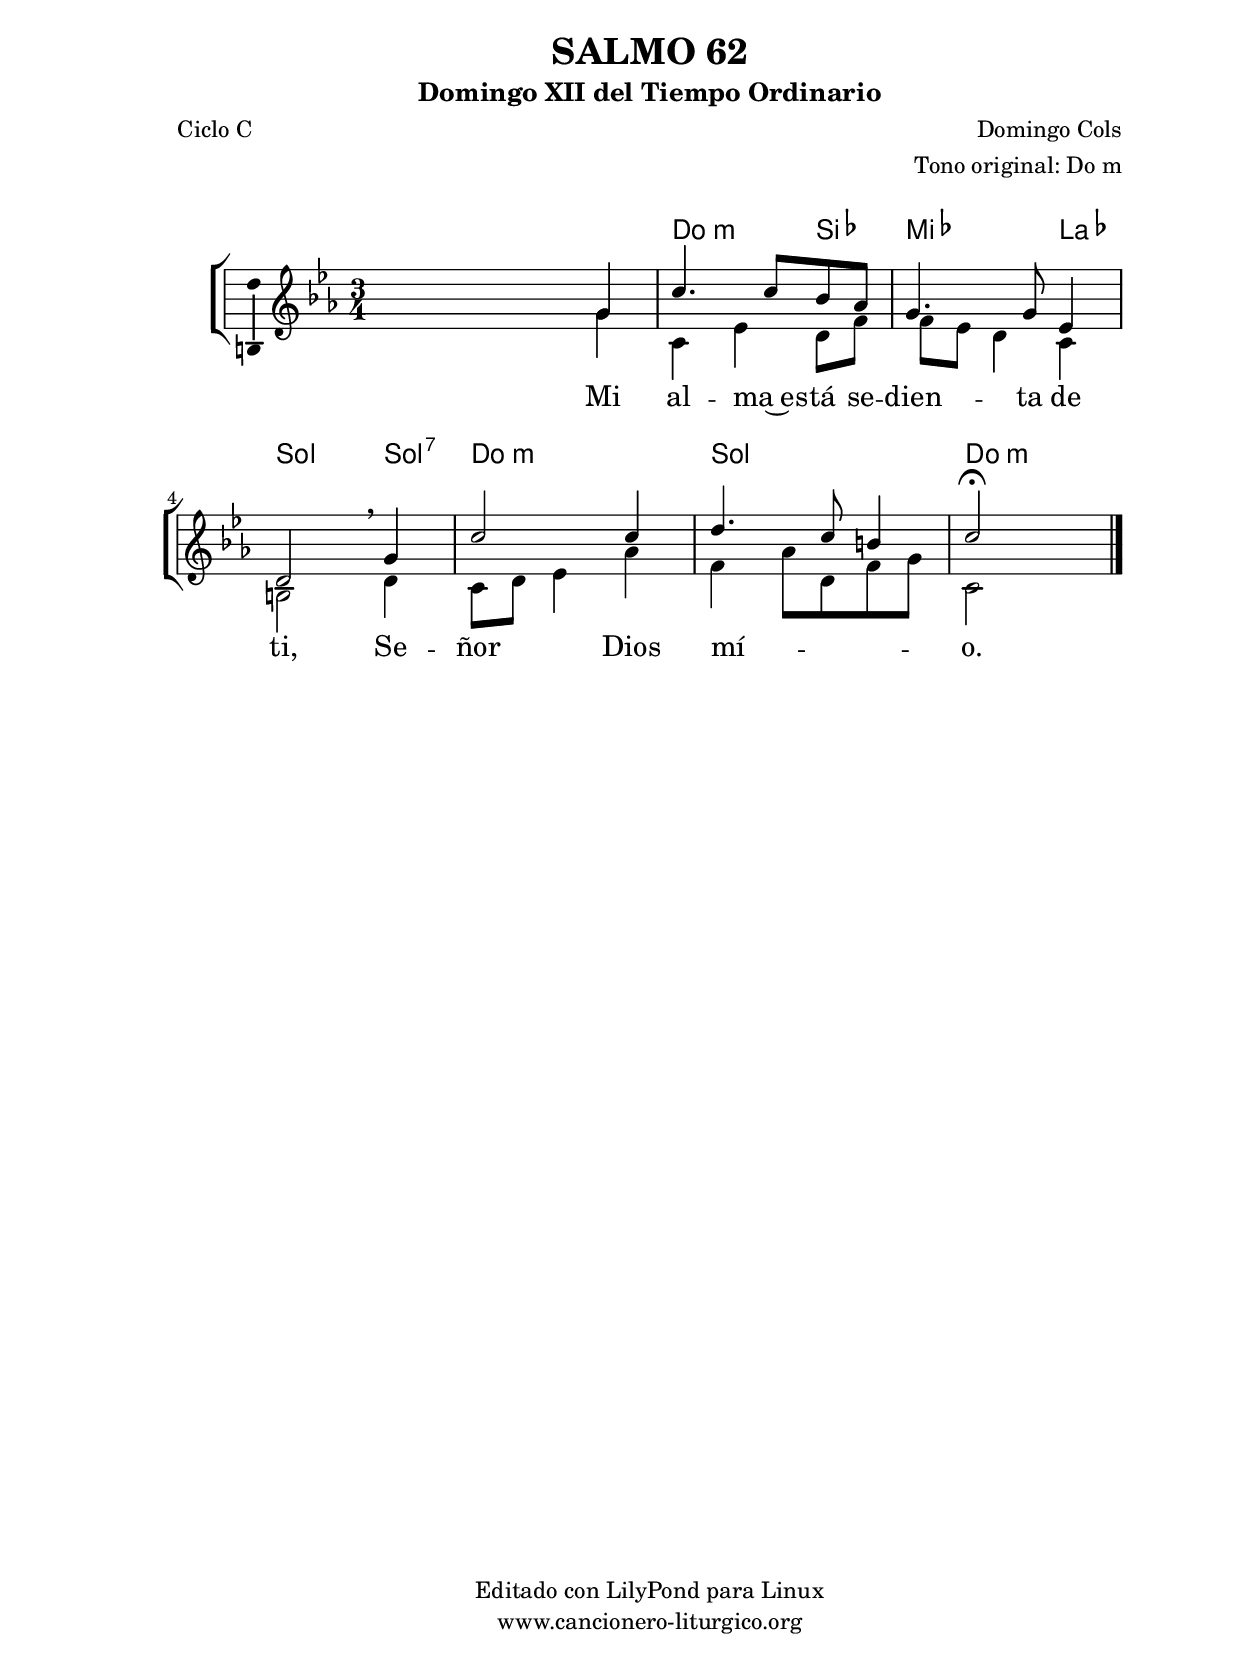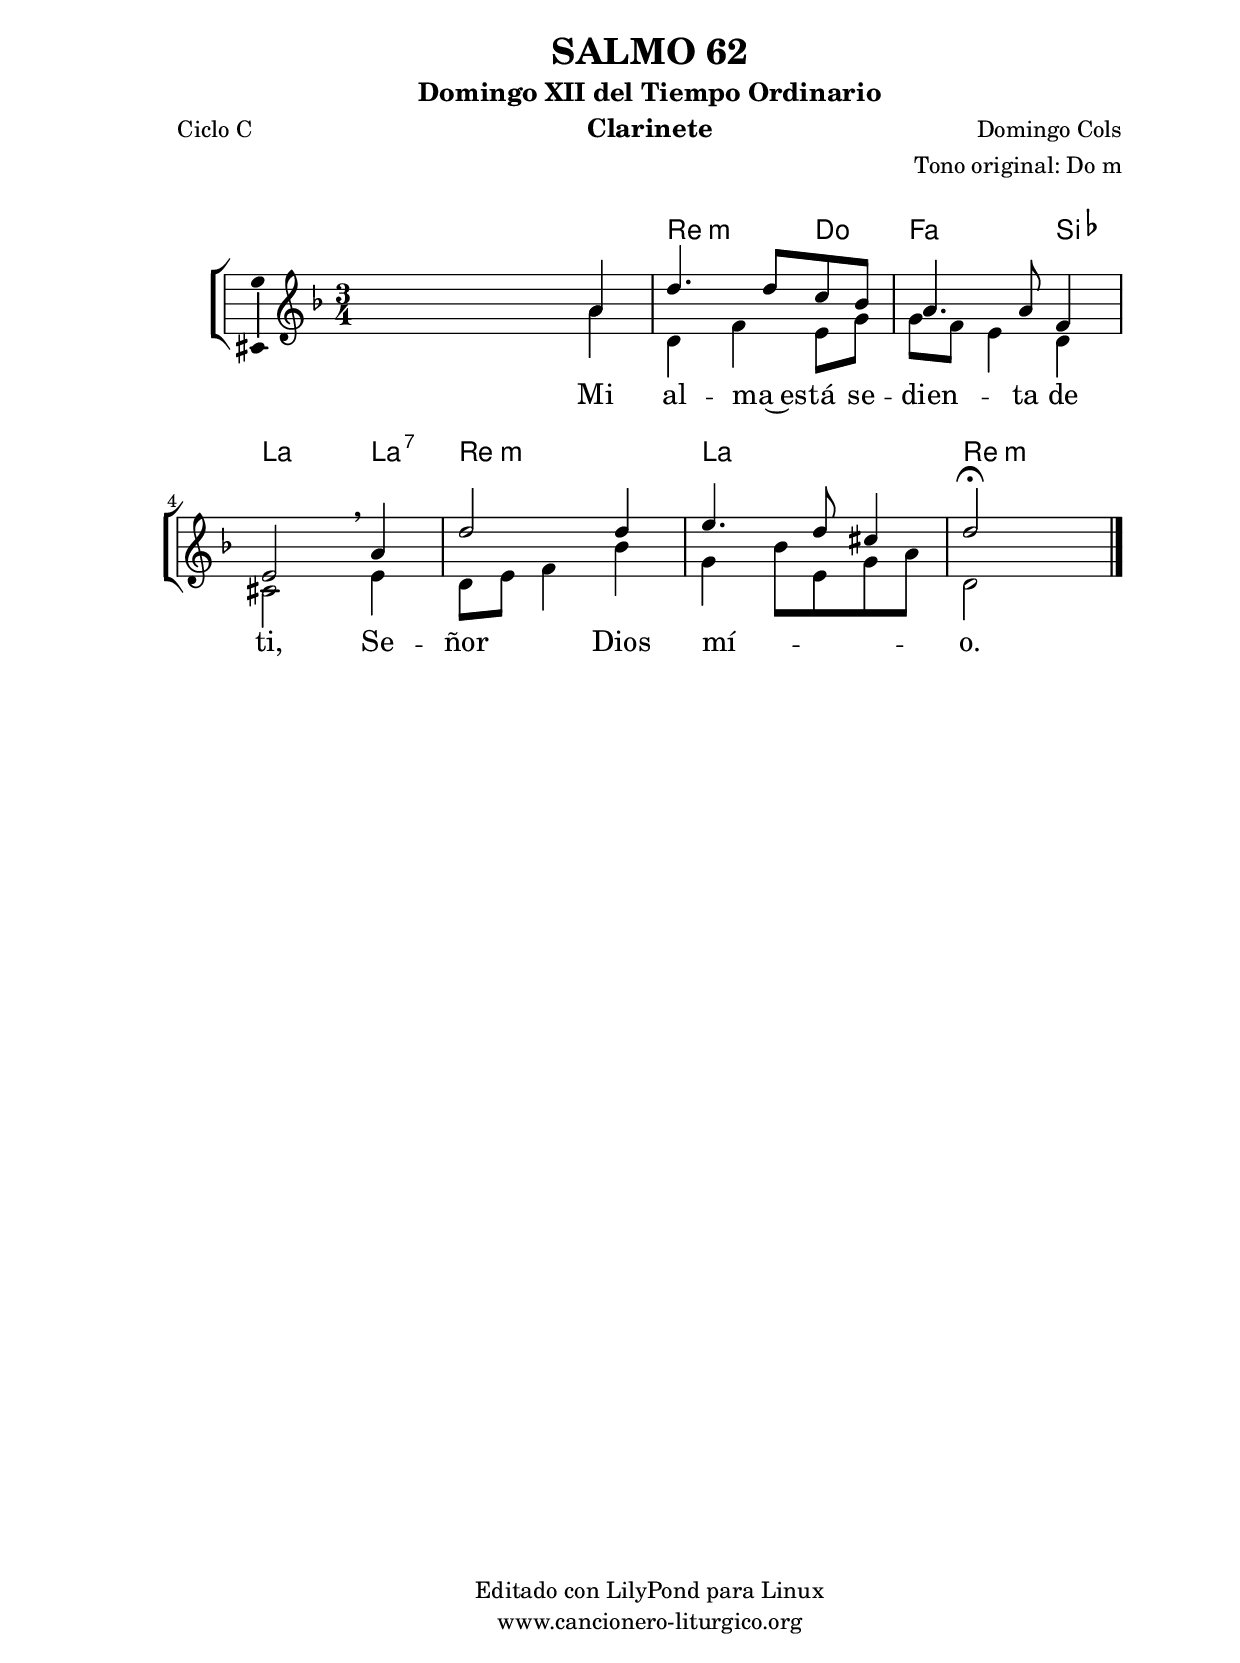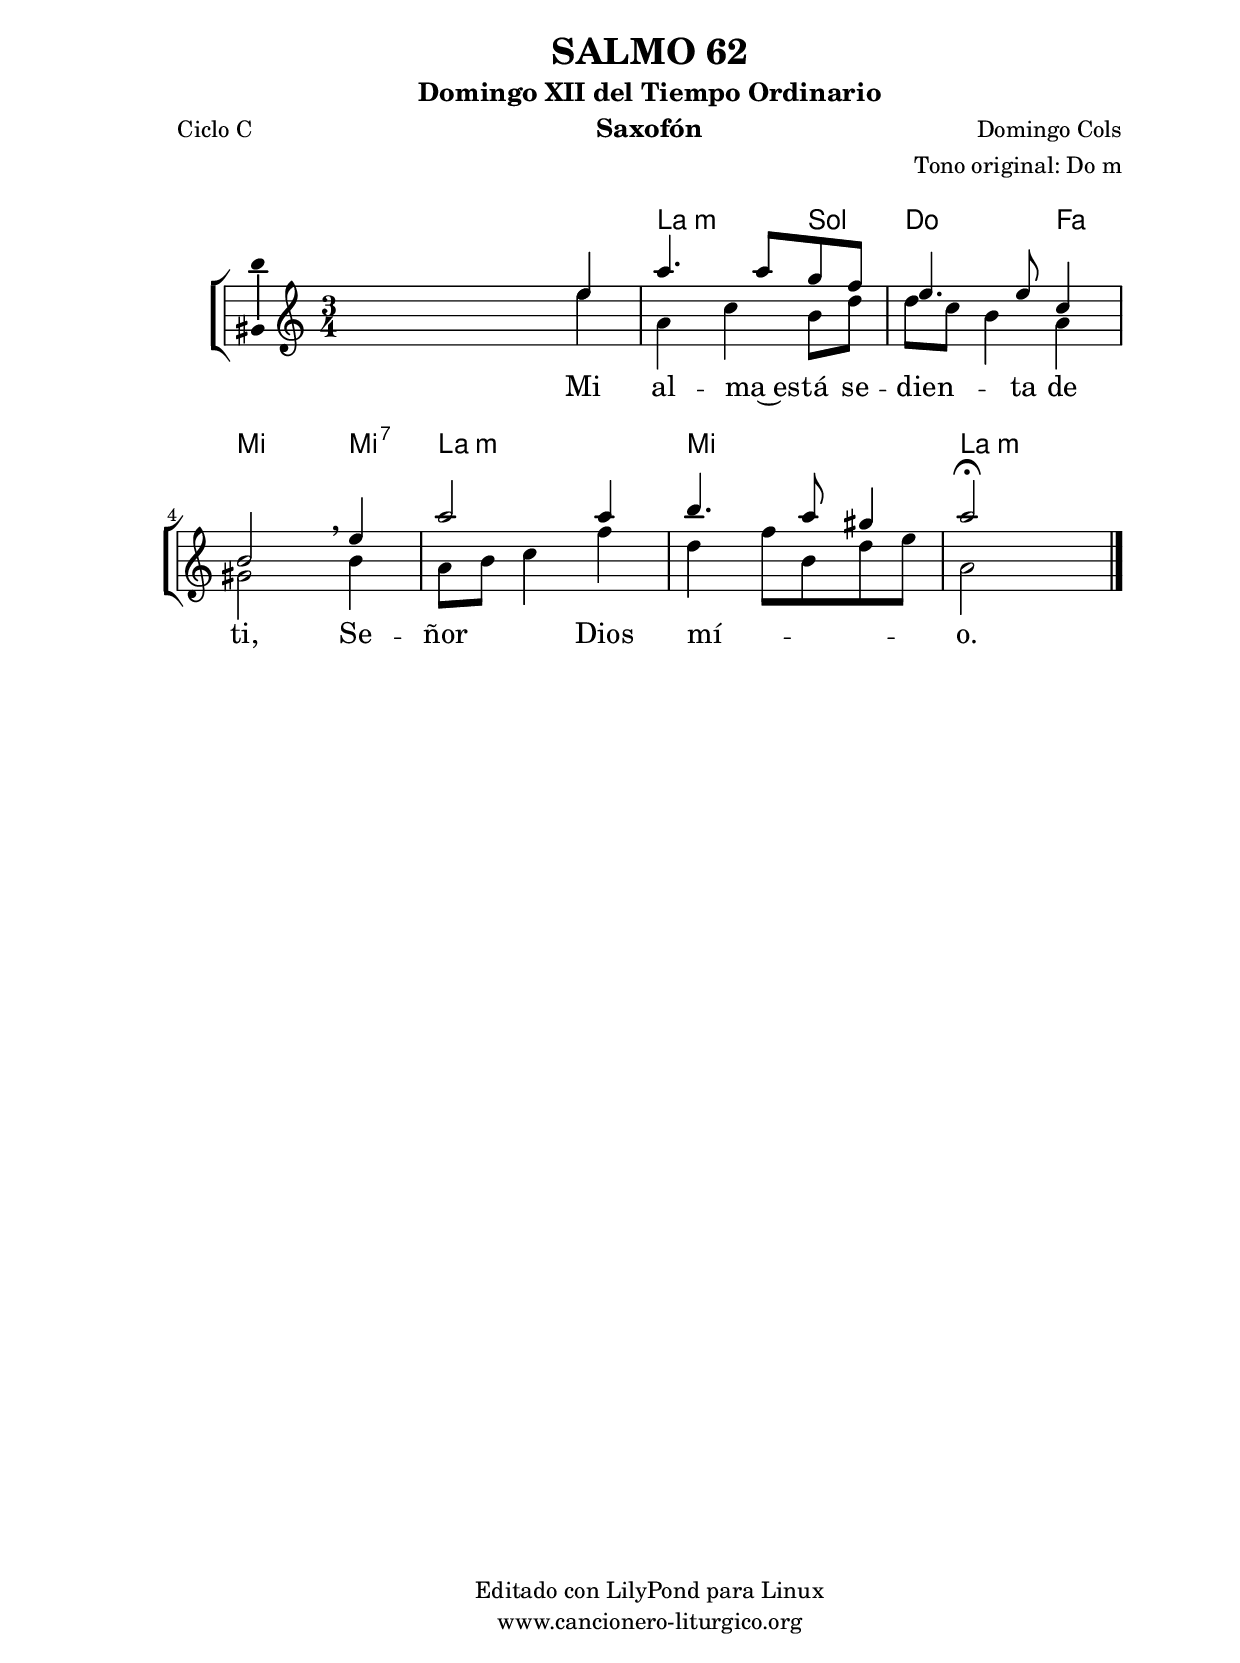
%
%para convertir .midi en .wav:
%timidity filename.midi -Ow -o finename.wav
%
%
%Para convertir de .wav a .mp3:
%lame -h -m j filename.wav
%
%
%para escuchar el midi:
%timidity nombrefichero.midi
%


%versión de lilypond para la que se ha escrito esta partitura:
\version "2.16.0"

	%Tamaño papel
	#(set-default-paper-size "a4")
	%Tamaño partitura
	#(set-global-staff-size 20)
	%No responde al pulsar sobre una nota
	#(ly:set-option 'point-and-click #f)

%parámetros del encabezamiento:
\header {
	title = "SALMO 62"
	subtitle = "Domingo XII del Tiempo Ordinario"
	composer = "Domingo Cols"
	poet = "Ciclo C"
	meter = ""
	arranger = "Tono original: Do m"
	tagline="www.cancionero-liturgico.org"
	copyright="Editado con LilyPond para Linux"
	}

%parámetros asociados al papel:
\paper  {
	oddHeaderMarkup = \markup {\fill-line { \on-the-fly #not-first-page \fromproperty #'header:title \on-the-fly #not-first-page \fromproperty #'header:composer }}
	evenHeaderMarkup = \markup {\fill-line { \fromproperty #'header:composer \fromproperty #'header:title }}
	#(set-paper-size "a4")
	print-page-number = ##f
	first-page-number = 1
	print-first-page-number = ##f
%	head-separation = 3.0 \cm
	top-margin = 2.0 \cm
	bottom-margin = 0.5\cm
%%%	bottom-margin = -1.0\cm
	left-margin = 3.0 \cm
	line-width = 16.0 \cm 
	indent = 8\mm
	interscoreline = 2.\mm
	between-system-space = 15\mm
%	para que las partituras no llenen la hoja:
	ragged-bottom = ##t
%	idem para la última hoja:
	ragged-last-bottom = ##f
%	para que las partituras llenen el ancho del papel:
	ragged-last = ##f
	after-title-space = 2.5 \cm
%page-count=1
system-count=2

	%Flexible Vertical Spacing
%	markup-markup-spacing =
%	#'((basic-distance . 15) (minimum-distance . 15) (padding . 3))
	markup-system-spacing =
	#'((basic-distance . 15) (minimum-distance . 15) (padding . 3))
	system-system-spacing =
	#'((basic-distance . 15) (minimum-distance . 15) (padding . 3))
	score-system-spacing =
	#'((basic-distance . 15) (minimum-distance . 15) (padding . 5))
%	top-system-spacing = % header
%	#'((basic-distance . 8) (minimum-distance . 0) (padding . 3))
%	top-markup-spacing =
%	#'((basic-distance . 20) (minimum-distance . 20) (padding . 3))
	last-bottom-spacing = % footer
	#'((basic-distance . 5) (minimum-distance . 5) (padding . 3))
%	score-markup-spacing =
%	#'((basic-distance . 16) (minimum-distance . 13) (padding . 3))

	}


%parámetros que afectan a toda la partitura:
global =  {
	%clave de sol (G):
	\clef G
	%armadura:
%	\transpose d c
	\key c \minor
	\tempo 4=80
	\set Score.tempoHideNote = ##t
	}


acordes = {
	\italianChords
	\chordmode {
%	\transpose d c
{

s2.
c2:m bes4 ees2 aes4 g2 g4:7 c2.:m g c:m

	}
	}
}

melodia = 
%\transpose d c
	\relative c''{
	\time 3/4

<<
\new Voice = "arriba"
{
\voiceOne
s2 g4
c4. c8 bes aes
g4. g8 ees4
d2 \breathe g4
c2 c4
d4. c8 b4
c2 \fermata s4
}

\new Voice = "abajo"
{
\voiceTwo
s2 g4
c,4 ees d8 f
f8 ees d4 c
b2 d4
c8 d ees4 aes
f4 aes8 d, f g
c,2 s4
}
>>

	\bar "|."
	}


texto = \lyricmode {
Mi al -- ma~es -- tá se -- dien -- ta de ti,
Se -- ñor Dios mí -- _ _ o.
%%%%Mi al -- ma~es -- tá se -- dien -- _ ta de ti,
%%%%Se -- ñor __ _ _ Dios mí -- _ _ _ _ o.
	}


acordesStaff = \context ChordNames = acordesStaff <<
	\set chordChanges = ##t
	\acordes
	>>


vozStaff = \context Staff = vozStaff
\with {\consists "Ambitus_engraver"}
<<
%	\set Staff.instrumentName = ""
%	\set Staff.shortInstrumentName = ""
%	\set Staff.midiInstrument = #"clarinet"
%	\set Staff.midiInstrument = #"cello"
%	\set Staff.midiInstrument = #"flute"
	\set Staff.midiInstrument = #"electric guitar (jazz)"
%	\set Staff.midiInstrument = #"english horn"
%	\set Staff.midiInstrument = #"violin"
%	\set Staff.midiInstrument = #"glockenspiel"
	\set Staff.midiMinimumVolume = #0.7
	\set Staff.midiMaximumVolume = #0.9
	\global
	\melodia
	>>

textoStaff = \context Lyrics = textoStaff <<
	\lyricsto arriba \texto
%%%	\lyricsto abajo \texto
	>>

\book {
	\score {
		\context ChoirStaff {
			\override StaffGroup.SystemStartBracket #'collapse-height = #1
			\override Score.SystemStartBar #'collapse-height = #1
			<<
			\acordesStaff
			\vozStaff
			\textoStaff
			>>
			}
		\layout {
	    		\context {
				\Lyrics
				\override LyricText #'font-size = #2
				}
	   		 \context {
				\Score
				%fontSize = #3
				\override StaffSymbol #'staff-space = #(magstep +3)
				%\override Beam #'thickness = #0.55
				%\override SpacingSpanner #'spacing-increment = #1.0
				%\override Slur #'height-limit = #1.5
				}
			}
		}
	\score {
		\unfoldRepeats
		\context ChoirStaff {
			<<
			\acordesStaff
			\vozStaff
			>>
			}
		\midi {
	  		\context {
	  			\Score
				tempoWholesPerMinute = #(ly:make-moment 70 4)
				}
			}
		}
	}

%Partitura para clarinete
#(define output-suffix "C")
\book {
	\header{
		instrument = "Clarinete"
		}
	\score {
		\context ChoirStaff {
			\override StaffGroup.SystemStartBracket #'collapse-height = #1
			\override Score.SystemStartBar #'collapse-height = #1
\transpose c d
			<<
			\acordesStaff
			\vozStaff
			\textoStaff
			>>
			}
		\layout {
	    		\context {
				\Lyrics
				\override LyricText #'font-size = #2
				}
	   		 \context {
				\Score
				%fontSize = #3
				\override StaffSymbol #'staff-space = #(magstep +3)
				%\override Beam #'thickness = #0.55
				%\override SpacingSpanner #'spacing-increment = #1.0
				%\override Slur #'height-limit = #1.5
				}
			}
		}
	}

%Partitura para saxofón
#(define output-suffix "S")
\book {
	\header{
		instrument = "Saxofón"
		}
	\score {
		\context ChoirStaff {
			\override StaffGroup.SystemStartBracket #'collapse-height = #1
			\override Score.SystemStartBar #'collapse-height = #1
\transpose c a
			<<
			\acordesStaff
			\vozStaff
			\textoStaff
			>>
			}
		\layout {
	    		\context {
				\Lyrics
				\override LyricText #'font-size = #2
				}
	   		 \context {
				\Score
				%fontSize = #3
				\override StaffSymbol #'staff-space = #(magstep +3)
				%\override Beam #'thickness = #0.55
				%\override SpacingSpanner #'spacing-increment = #1.0
				%\override Slur #'height-limit = #1.5
				}
			}
		}
	}

